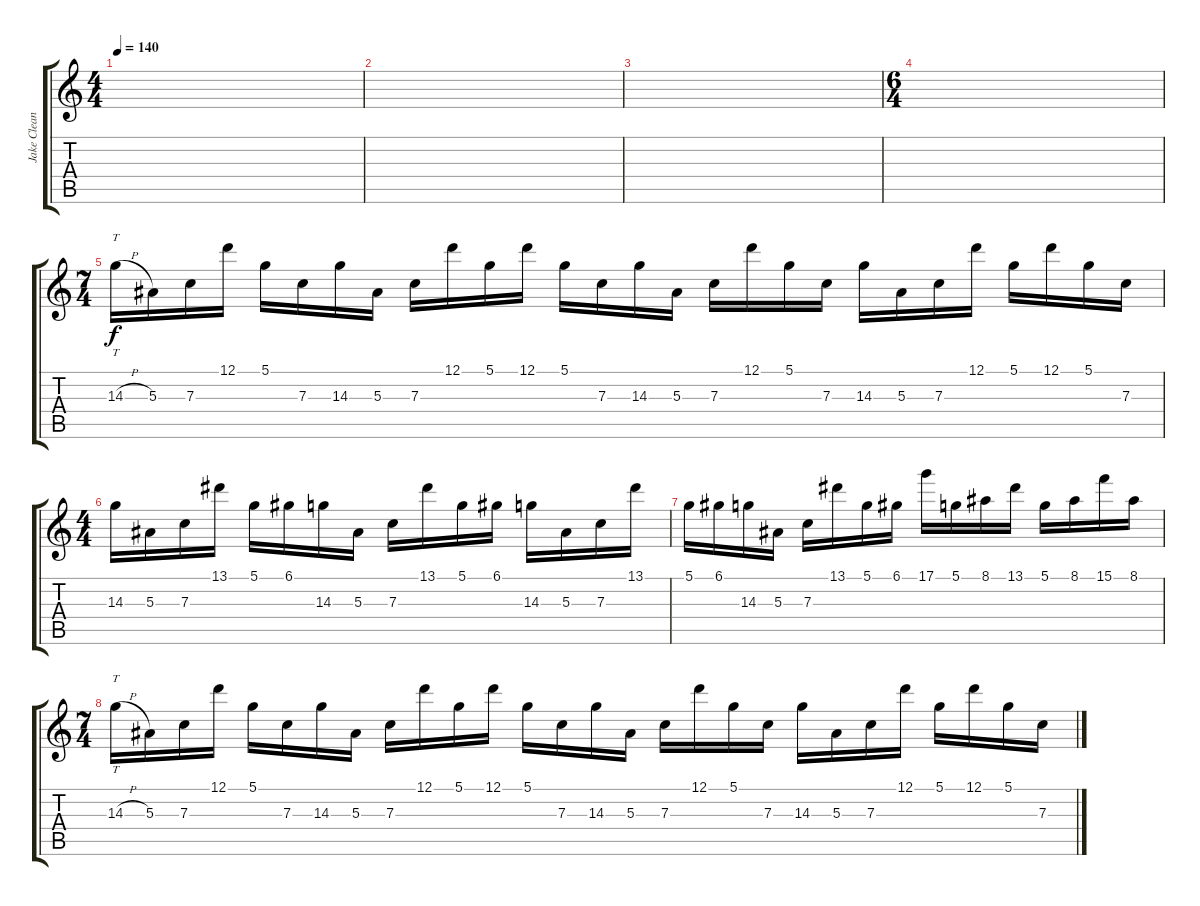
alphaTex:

\track ("Jake Clean" "Jake Clean") {instrument electricguitarjazz}
\staff {score tabs}
\tuning (D4 A3 F3 C3 G2 C2) {hide}
\ts (4 4)
\tempo 140
\clef g2
\ks c
|
|
|
\ts (6 4)
|
\ts (7 4)
14.3{h}.16{tt} 5.3.16 7.3.16 12.1.16 5.1.16 7.3.16 14.3.16 5.3.16 7.3.16 12.1.16 5.1.16 12.1.16 5.1.16 7.3.16 14.3.16 5.3.16 7.3.16 12.1.16 5.1.16 7.3.16 14.3.16 5.3.16 7.3.16 12.1.16 5.1.16 12.1.16 5.1.16 7.3.16 |
\ts (4 4)
14.3.16 5.3.16 7.3.16 13.1.16 5.1.16 6.1.16 14.3.16 5.3.16 7.3.16 13.1.16 5.1.16 6.1.16 14.3.16 5.3.16 7.3.16 13.1.16 |
5.1.16 6.1.16 14.3.16 5.3.16 7.3.16 13.1.16 5.1.16 6.1.16 17.1.16 5.1.16 8.1.16 13.1.16 5.1.16 8.1.16 15.1.16 8.1.16 |
\ts (7 4)
14.3{h}.16{tt} 5.3.16 7.3.16 12.1.16 5.1.16 7.3.16 14.3.16 5.3.16 7.3.16 12.1.16 5.1.16 12.1.16 5.1.16 7.3.16 14.3.16 5.3.16 7.3.16 12.1.16 5.1.16 7.3.16 14.3.16 5.3.16 7.3.16 12.1.16 5.1.16 12.1.16 5.1.16 7.3.16
